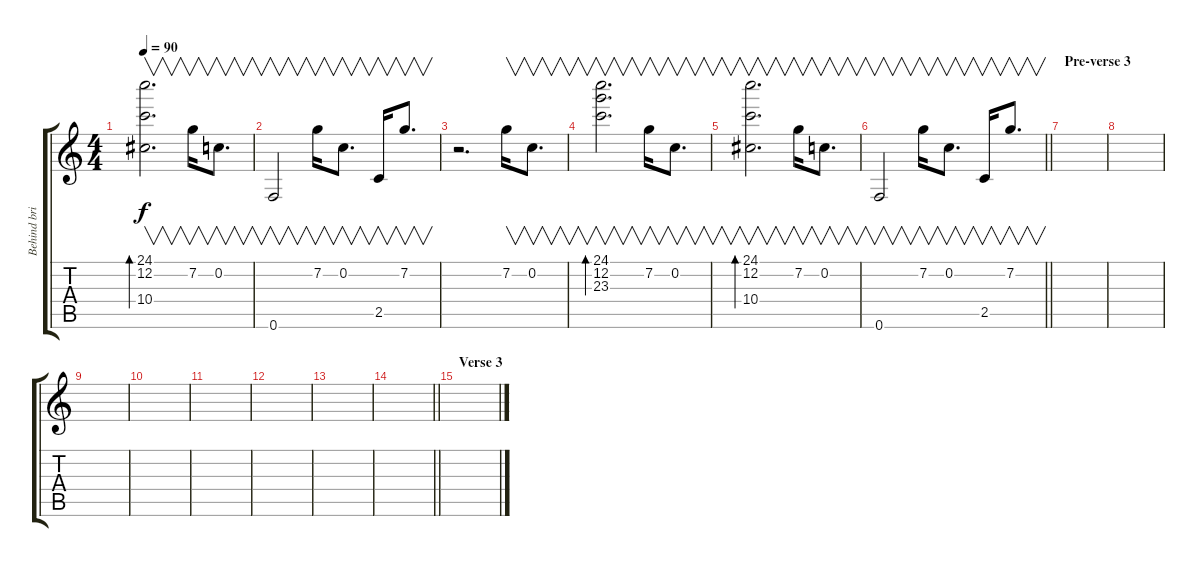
\track ("Behind bridge" "Behind bri") {instrument overdrivenguitar}
\staff {score tabs}
\tuning (C4 C4 Ab3 Eb3 Bb2 F2) {hide}
\ts (4 4)
\tempo 90
\clef g2
\ks c
(24.1 12.2 10.4).2{v d bd 480 dy f} 7.2.16{v} 0.2.8{v d} |
0.6.2{v} 7.2.16{v} 0.2.8{v d} 2.5.16{v} 7.2.8{v d} |
r.2{d} 7.2.16{v} 0.2.8{v d} |
(24.1 12.2 23.3).2{v d bd 480} 7.2.16{v} 0.2.8{v d} |
(24.1 12.2 10.4).2{v d bd 480} 7.2.16{v} 0.2.8{v d} |
\barLineRight lightlight
0.6.2{v} 7.2.16{v} 0.2.8{v d} 2.5.16{v} 7.2.8{v d} |
\section ("" "Pre-verse 3")
|
|
|
|
|
|
|
\barLineRight lightlight
|
\section ("" "Verse 3")
